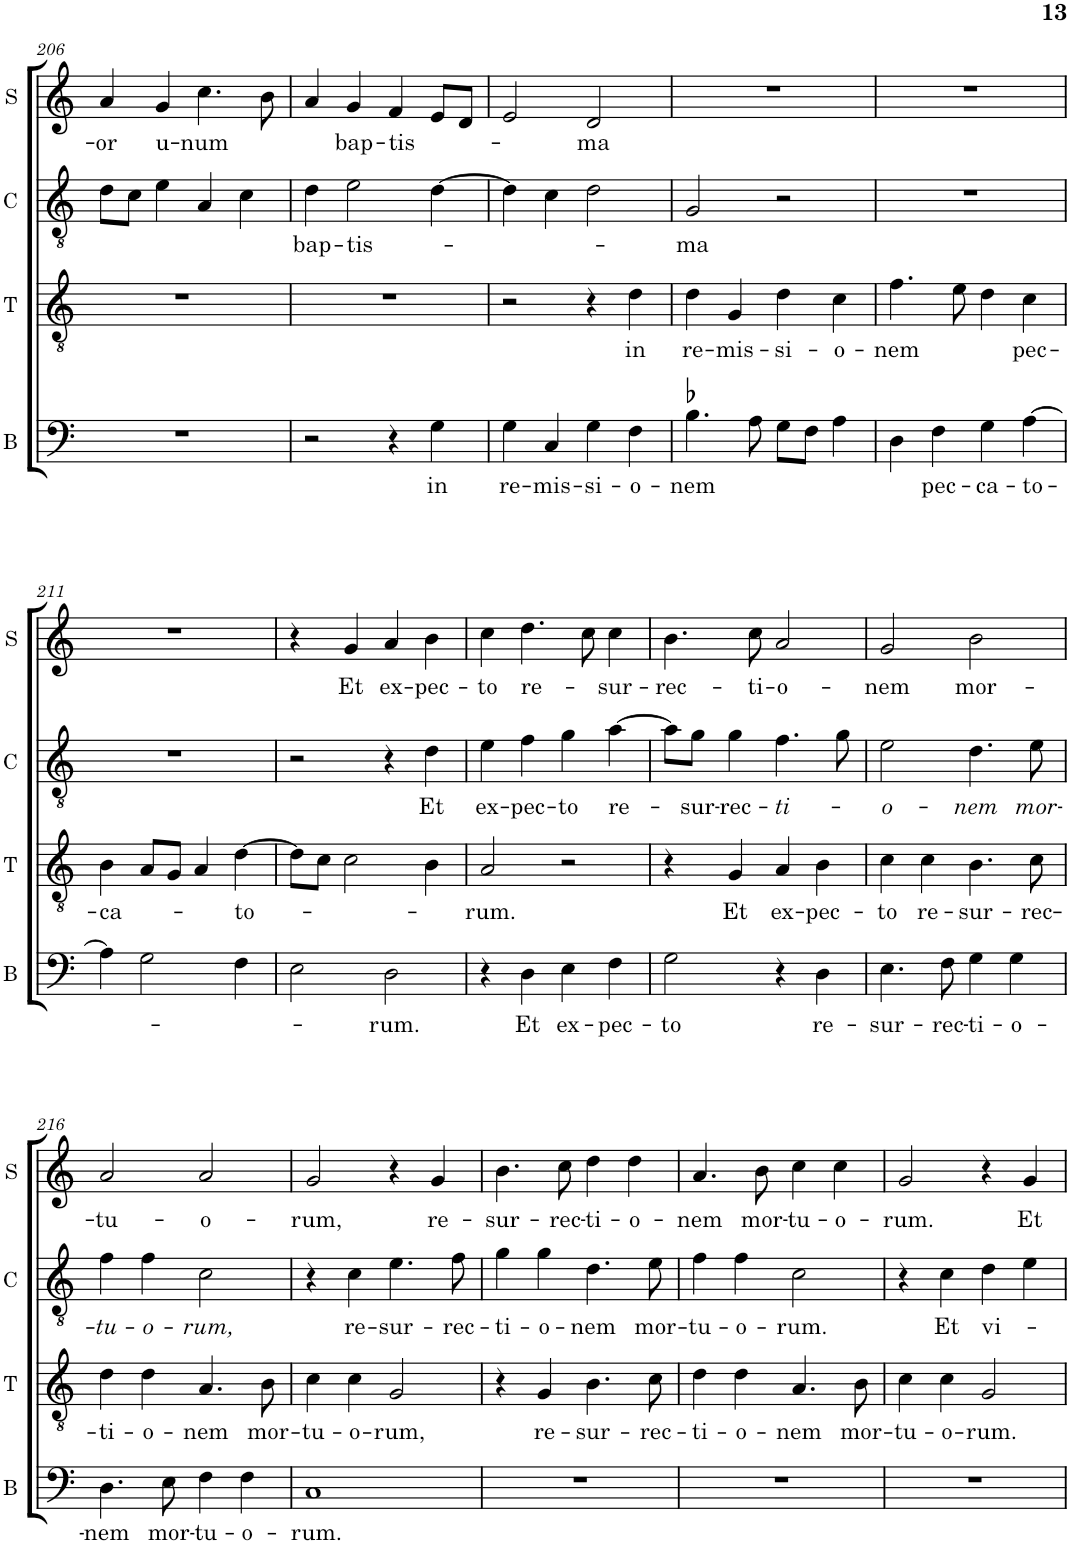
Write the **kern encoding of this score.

**kern	**text	**kern	**text	**kern	**text	**kern	**text
*part4	*part4	*part3	*part3	*part2	*part2	*part1	*part1
*staff4	*staff4	*staff3	*staff3	*staff2	*staff2	*staff1	*staff1
*I"B	*	*I"T	*	*I"C	*	*I"S	*
*I'B	*	*I'T	*	*I'C	*	*I'S	*
!!LO:PB:g=z
*clefF4	*	*clefGv2	*	*clefGv2	*	*clefG2	*
*	*	*	*	*Trd4c7	*	*	*
*k[]	*	*k[]	*	*k[]	*	*k[]	*
*M2/2	*	*M2/2	*	*M2/2	*	*M2/2	*
*met(c|)	*	*met(c|)	*	*met(c|)	*	*met(c|)	*
=206	=206	=206	=206	=206	=206	=206	=206
!	!	!	!	!	!	!	!LO:LY:b
1r	.	1r	.	8d\L	.	4a/	-or
.	.	.	.	8c\J	.	.	.
!	!	!	!	!	!	!	!LO:LY:b
.	.	.	.	4e\	.	4g/	u-
!	!	!	!	!	!	!	!LO:LY:b
.	.	.	.	4A/	.	4.cc\	-num
.	.	.	.	4c\	.	.	.
.	.	.	.	.	.	8b\	.
=207	=207	=207	=207	=207	=207	=207	=207
!	!	!	!	!	!LO:LY:b	!	!
2r	.	1r	.	4d\	bap-	4a/	.
!	!	!	!	!	!LO:LY:b	!	!LO:LY:b
.	.	.	.	2e\	-tis-	4g/	bap-
!	!	!	!	!	!	!	!LO:LY:b
4r	.	.	.	.	.	4f/	-tis-
!	!LO:LY:b	!	!	!	!	!	!
4G\	in	.	.	[4d\	.	8e/L	.
.	.	.	.	.	.	8d/J	.
=208	=208	=208	=208	=208	=208	=208	=208
!	!LO:LY:b	!	!	!	!	!	!
4G\	re-	2r	.	4d\]	.	2e/	.
!	!LO:LY:b	!	!	!	!	!	!
4C/	-mis-	.	.	4c\	.	.	.
!	!LO:LY:b	!	!	!	!	!	!LO:LY:b
4G\	-si-	4r	.	2d\	.	2d/	-ma
!	!LO:LY:b	!	!LO:LY:b	!	!	!	!
4F\	-o-	4d\	in	.	.	.	.
=209	=209	=209	=209	=209	=209	=209	=209
!	!LO:LY:b	!	!LO:LY:b	!	!LO:LY:b	!	!
4.B-X\	-nem	4d\	re-	2G/	-ma	1r	.
!	!	!	!LO:LY:b	!	!	!	!
.	.	4G/	-mis-	.	.	.	.
8A\	.	.	.	.	.	.	.
!	!	!	!LO:LY:b	!	!	!	!
8G\L	.	4d\	-si-	2r	.	.	.
8F\J	.	.	.	.	.	.	.
!	!	!	!LO:LY:b	!	!	!	!
4A\	.	4c\	-o-	.	.	.	.
=210	=210	=210	=210	=210	=210	=210	=210
!	!	!	!LO:LY:b	!	!	!	!
4D\	.	4.f\	-nem	1r	.	1r	.
!	!LO:LY:b	!	!	!	!	!	!
4F\	pec-	.	.	.	.	.	.
.	.	8e\	.	.	.	.	.
!	!LO:LY:b	!	!	!	!	!	!
4G\	-ca-	4d\	.	.	.	.	.
!	!LO:LY:b	!	!LO:LY:b	!	!	!	!
[4A\	-to-	4c\	pec-	.	.	.	.
!!LO:LB:g=z
=211	=211	=211	=211	=211	=211	=211	=211
!	!	!	!LO:LY:b	!	!	!	!
4A\]	.	4B\	-ca-	1r	.	1r	.
2G\	.	8A/L	.	.	.	.	.
.	.	8G/J	.	.	.	.	.
.	.	4A/	.	.	.	.	.
!	!	!	!LO:LY:b	!	!	!	!
4F\	.	[4d\	-to-	.	.	.	.
=212	=212	=212	=212	=212	=212	=212	=212
2E\	.	8d\L]	.	2r	.	4r	.
.	.	8c\J	.	.	.	.	.
!	!	!	!	!	!	!	!LO:LY:b
.	.	2c\	.	.	.	4g/	Et
!	!LO:LY:b	!	!	!	!	!	!LO:LY:b
2D\	-rum.	.	.	4r	.	4a/	ex-
!	!	!	!	!	!LO:LY:b	!	!LO:LY:b
.	.	4B\	.	4d\	Et	4b\	-pec-
=213	=213	=213	=213	=213	=213	=213	=213
!	!	!	!LO:LY:b	!	!LO:LY:b	!	!LO:LY:b
4r	.	2A/	-rum.	4e\	ex-	4cc\	-to
!	!LO:LY:b	!	!	!	!LO:LY:b	!	!LO:LY:b
4D\	Et	.	.	4f\	-pec-	4.dd\	re-
!	!LO:LY:b	!	!	!	!LO:LY:b	!	!
4E\	ex-	2r	.	4g\	-to	.	.
.	.	.	.	.	.	8cc\	.
!	!LO:LY:b	!	!	!	!LO:LY:b	!	!LO:LY:b
4F\	-pec-	.	.	[4a\	re-	4cc\	-sur-
=214	=214	=214	=214	=214	=214	=214	=214
!	!LO:LY:b	!	!	!	!	!	!LO:LY:b
2G\	-to	4r	.	8a\L]	.	4.b\	-rec-
!	!	!	!	!	!LO:LY:b	!	!
.	.	.	.	8g\J	-sur-	.	.
!	!	!	!LO:LY:b	!	!LO:LY:b	!	!
.	.	4G/	Et	4g\	-rec-	.	.
!	!	!	!	!	!	!	!LO:LY:b
.	.	.	.	.	.	8cc\	-ti-
!	!	!	!LO:LY:b	!	!LO:LY:b	!	!LO:LY:b
4r	.	4A/	ex-	4.f\	-ti-	2a/	-o-
!	!LO:LY:b	!	!LO:LY:b	!	!	!	!
4D\	re-	4B\	-pec-	.	.	.	.
.	.	.	.	8g\	.	.	.
=215	=215	=215	=215	=215	=215	=215	=215
!	!LO:LY:b	!	!LO:LY:b	!	!LO:LY:b	!	!LO:LY:b
4.E\	-sur-	4c\	-to	2e\	-o-	2g/	-nem
!	!	!	!LO:LY:b	!	!	!	!
.	.	4c\	re-	.	.	.	.
!	!LO:LY:b	!	!	!	!	!	!
8F\	-rec-	.	.	.	.	.	.
!	!LO:LY:b	!	!LO:LY:b	!	!LO:LY:b	!	!LO:LY:b
4G\	-ti-	4.B\	-sur-	4.d\	-nem	2b\	mor-
!	!LO:LY:b	!	!	!	!	!	!
4G\	-o-	.	.	.	.	.	.
!	!	!	!LO:LY:b	!	!LO:LY:b	!	!
.	.	8c\	-rec-	8e\	mor-	.	.
!!LO:LB:g=z
=216	=216	=216	=216	=216	=216	=216	=216
!	!LO:LY:b	!	!LO:LY:b	!	!LO:LY:b	!	!LO:LY:b
4.D\	-nem	4d\	-ti-	4f\	-tu-	2a/	-tu-
!	!	!	!LO:LY:b	!	!LO:LY:b	!	!
.	.	4d\	-o-	4f\	-o-	.	.
!	!LO:LY:b	!	!	!	!	!	!
8E\	mor-	.	.	.	.	.	.
!	!LO:LY:b	!	!LO:LY:b	!	!LO:LY:b	!	!LO:LY:b
4F\	-tu-	4.A/	-nem	2c\	-rum,	2a/	-o-
!	!LO:LY:b	!	!	!	!	!	!
4F\	-o-	.	.	.	.	.	.
!	!	!	!LO:LY:b	!	!	!	!
.	.	8B\	mor-	.	.	.	.
=217	=217	=217	=217	=217	=217	=217	=217
!	!LO:LY:b	!	!LO:LY:b	!	!	!	!LO:LY:b
1C	-rum.	4c\	-tu-	4r	.	2g/	-rum,
!	!	!	!LO:LY:b	!	!LO:LY:b	!	!
.	.	4c\	-o-	4c\	re-	.	.
!	!	!	!LO:LY:b	!	!LO:LY:b	!	!
.	.	2G/	-rum,	4.e\	-sur-	4r	.
!	!	!	!	!	!	!	!LO:LY:b
.	.	.	.	.	.	4g/	re-
!	!	!	!	!	!LO:LY:b	!	!
.	.	.	.	8f\	-rec-	.	.
=218	=218	=218	=218	=218	=218	=218	=218
!	!	!	!	!	!LO:LY:b	!	!LO:LY:b
1r	.	4r	.	4g\	-ti-	4.b\	-sur-
!	!	!	!LO:LY:b	!	!LO:LY:b	!	!
.	.	4G/	re-	4g\	-o-	.	.
!	!	!	!	!	!	!	!LO:LY:b
.	.	.	.	.	.	8cc\	-rec-
!	!	!	!LO:LY:b	!	!LO:LY:b	!	!LO:LY:b
.	.	4.B\	-sur-	4.d\	-nem	4dd\	-ti-
!	!	!	!	!	!	!	!LO:LY:b
.	.	.	.	.	.	4dd\	-o-
!	!	!	!LO:LY:b	!	!LO:LY:b	!	!
.	.	8c\	-rec-	8e\	mor-	.	.
=219	=219	=219	=219	=219	=219	=219	=219
!	!	!	!LO:LY:b	!	!LO:LY:b	!	!LO:LY:b
1r	.	4d\	-ti-	4f\	-tu-	4.a/	-nem
!	!	!	!LO:LY:b	!	!LO:LY:b	!	!
.	.	4d\	-o-	4f\	-o-	.	.
!	!	!	!	!	!	!	!LO:LY:b
.	.	.	.	.	.	8b\	mor-
!	!	!	!LO:LY:b	!	!LO:LY:b	!	!LO:LY:b
.	.	4.A/	-nem	2c\	-rum.	4cc\	-tu-
!	!	!	!	!	!	!	!LO:LY:b
.	.	.	.	.	.	4cc\	-o-
!	!	!	!LO:LY:b	!	!	!	!
.	.	8B\	mor-	.	.	.	.
=220	=220	=220	=220	=220	=220	=220	=220
!	!	!	!LO:LY:b	!	!	!	!LO:LY:b
1r	.	4c\	-tu-	4r	.	2g/	-rum.
!	!	!	!LO:LY:b	!	!LO:LY:b	!	!
.	.	4c\	-o-	4c\	Et	.	.
!	!	!	!LO:LY:b	!	!LO:LY:b	!	!
.	.	2G/	-rum.	4d\	vi-	4r	.
!	!	!	!	!	!	!	!LO:LY:b
.	.	.	.	4e\	.	4g/	Et
=	=	=	=	=	=	=	=
*-	*-	*-	*-	*-	*-	*-	*-
